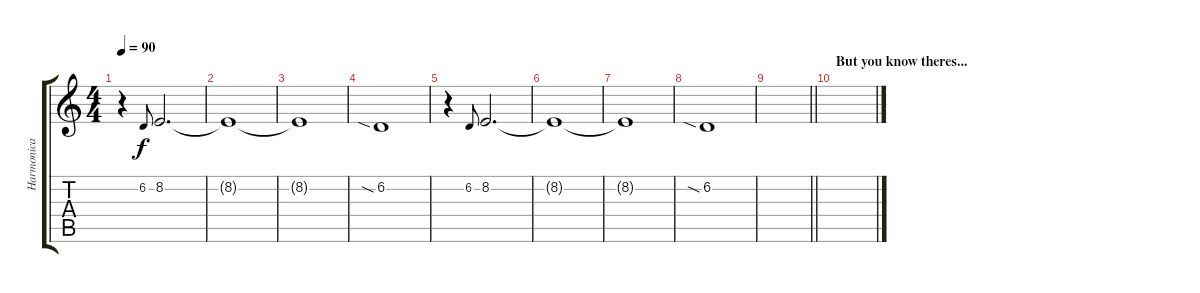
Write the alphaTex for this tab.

\track ("Harmonica" "Harmonica") {instrument harmonica}
\staff {score tabs}
\tuning (Db4 Ab3 E3 B2 Gb2 B1) {hide}
\ts (4 4)
\tempo 90
\clef g2
\ks c
r.4{dy f} 6.2.8{gr onbeat} 8.2.2{d} |
8.2{t}.1 |
8.2{t}.1 |
6.2{sia}.1 |
r.4 6.2.8{gr onbeat} 8.2.2{d} |
8.2{t}.1 |
8.2{t}.1 |
6.2{sia}.1 |
\barLineRight lightlight
|
\section ("" "But you know theres...")
